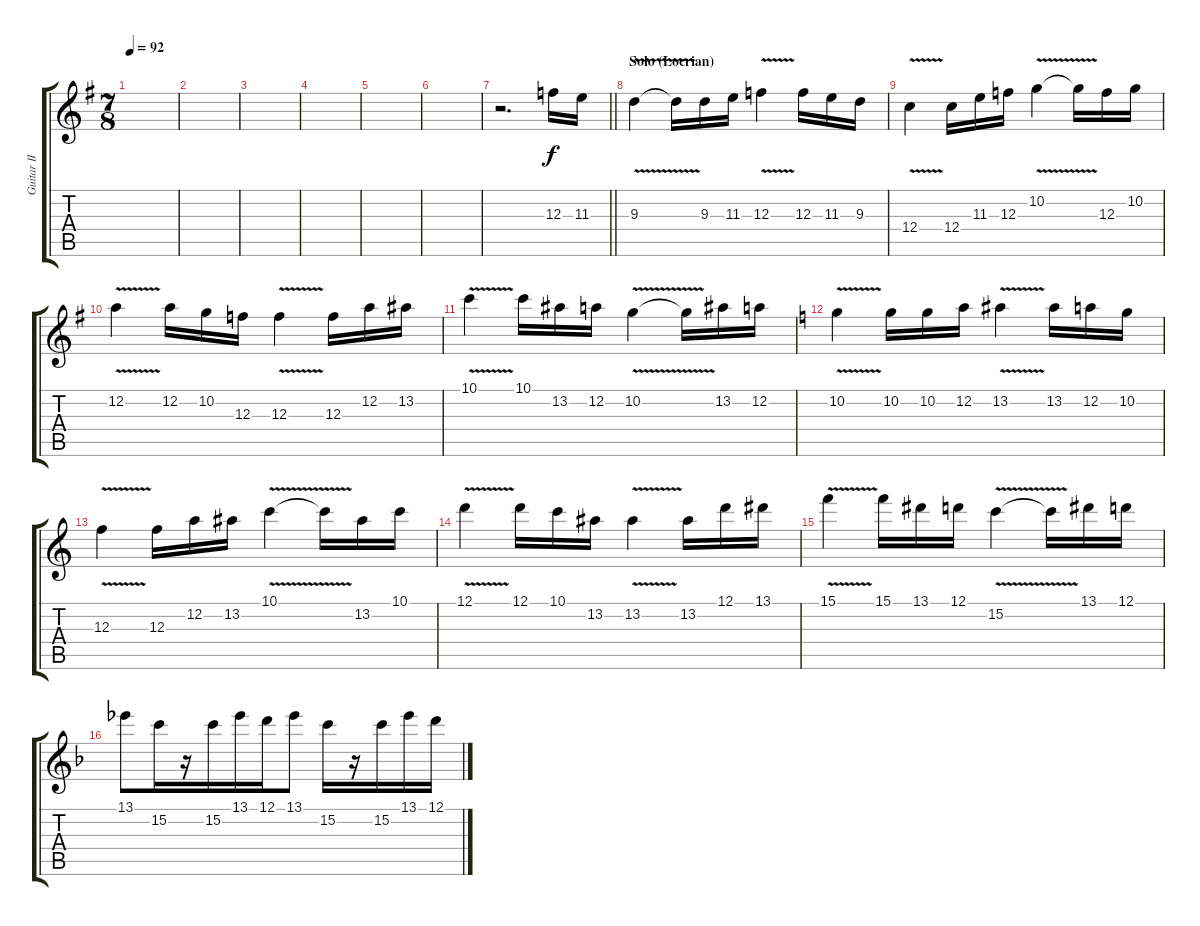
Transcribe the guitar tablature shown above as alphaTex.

\track ("Guitar II" "Guitar II") {instrument distortionguitar}
\staff {score tabs}
\tuning (D4 A3 F3 C3 G2 D2) {hide}
\ts (7 8)
\tempo 92
\clef g2
\ks eminor
|
|
|
|
|
|
\barLineRight lightlight
r.2{d} 12.3.16 11.3.16 |
\section ("" "Solo (Locrian)")
9.3{v}.4 9.3{t}.16 9.3.16 11.3.16 12.3{v}.4 12.3.16 11.3.16 9.3.16 |
12.4{v}.4 12.4.16 11.3.16 12.3.16 10.2{v}.4 10.2{t}.16 12.3.16 10.2.16 |
12.2{v}.4 12.2.16 10.2.16 12.3.16 12.3{v}.4 12.3.16 12.2.16 13.2.16 |
10.1{v}.4 10.1.16 13.2.16 12.2.16 10.2{v}.4 10.2{t}.16 13.2.16 12.2.16 |
\ks aminor
10.2{v}.4 10.2.16 10.2.16 12.2.16 13.2{v}.4 13.2.16 12.2.16 10.2.16 |
12.3{v}.4 12.3.16 12.2.16 13.2.16 10.1{v}.4 10.1{t}.16 13.2.16 10.1.16 |
12.1{v}.4 12.1.16 10.1.16 13.2.16 13.2{v}.4 13.2.16 12.1.16 13.1.16 |
15.1{v}.4 15.1.16 13.1.16 12.1.16 15.2{v}.4 15.2{t}.16 13.1.16 12.1.16 |
\ks dminor
13.1.8 15.2.16 r.16 15.2.16 13.1.16 12.1.16 13.1.8 15.2.16 r.16 15.2.16 13.1.16 12.1.16
